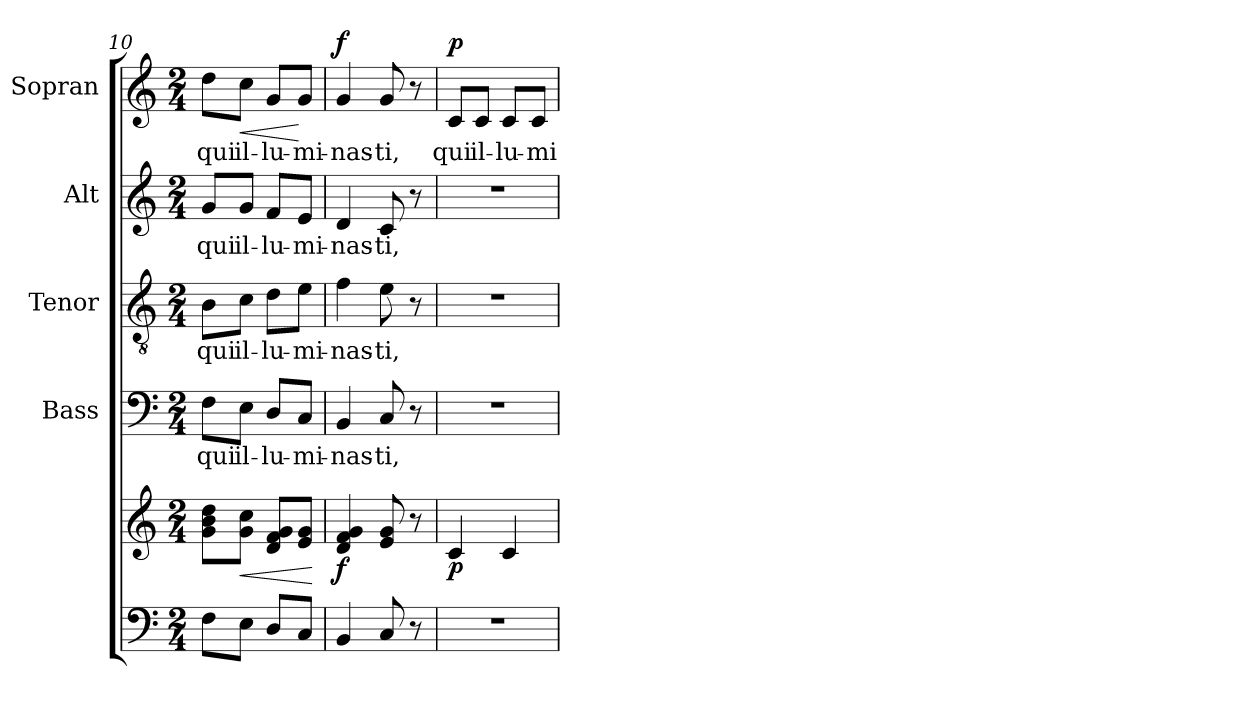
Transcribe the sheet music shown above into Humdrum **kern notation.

**kern	**kern	**dynam	**kern	**text	**kern	**text	**kern	**text	**kern	**text	**dynam
*part5	*part5	*part5	*part4	*part4	*part3	*part3	*part2	*part2	*part1	*part1	*part1
*staff6	*staff5	*staff5/6	*staff4	*staff4	*staff3	*staff3	*staff2	*staff2	*staff1	*staff1	*staff1
*	*	*	*I"Bass	*	*I"Tenor	*	*I"Alt	*	*I"Sopran	*	*
*	*	*	*I'B.	*	*I'T.	*	*I'A.	*	*I'S.	*	*
*clefF4	*clefG2	*	*clefF4	*	*clefGv2	*	*clefG2	*	*clefG2	*	*
*k[]	*k[]	*	*k[]	*	*k[]	*	*k[]	*	*k[]	*	*
*C:	*C:	*	*C:	*	*C:	*	*C:	*	*C:	*	*
*M2/4	*M2/4	*	*M2/4	*	*M2/4	*	*M2/4	*	*M2/4	*	*
=10	=10	=10	=10	=10	=10	=10	=10	=10	=10	=10	=10
!	!	!	!	!LO:LY:b	!	!LO:LY:b	!	!LO:LY:b	!	!LO:LY:b	!
8F\L	8g\ 8b\ 8dd\L	.	8F\L	qui	8B\L	qui	8g/L	qui	8dd\L	qui	.
!	!	!LO:HP:b	!	!LO:LY:b	!	!LO:LY:b	!	!LO:LY:b	!	!LO:LY:b	!LO:HP:b
8E\J	8g\ 8cc\J	<	8E\J	il-	8c\J	il-	8g/J	il-	8cc\J	il-	<
!	!	!	!	!LO:LY:b	!	!LO:LY:b	!	!LO:LY:b	!	!LO:LY:b	!
8D/L	8d/ 8f/ 8g/L	.	8D/L	-lu-	8d\L	-lu-	8f/L	-lu-	8g/L	-lu-	.
!	!	!	!	!LO:LY:b	!	!LO:LY:b	!	!LO:LY:b	!	!LO:LY:b	!
8C/J	8e/ 8g/J	.	8C/J	-mi-	8e\J	-mi-	8e/J	-mi-	8g/J	-mi-	[
.	.	[	.	.	.	.	.	.	.	.	.
=11	=11	=11	=11	=11	=11	=11	=11	=11	=11	=11	=11
!	!	!LO:DY:b	!	!LO:LY:b	!	!LO:LY:b	!	!LO:LY:b	!	!LO:LY:b	!LO:DY:a
4BB/	4d/ 4f/ 4g/	f	4BB/	-nas-	4f\	-nas-	4d/	-nas-	4g/	-nas-	f
!	!	!	!	!LO:LY:b	!	!LO:LY:b	!	!LO:LY:b	!	!LO:LY:b	!
8C/	8e/ 8g/	.	8C/	-ti,	8e\	-ti,	8c/	-ti,	8g/	-ti,	.
8r	8r	.	8r	.	8r	.	8r	.	8r	.	.
=12	=12	=12	=12	=12	=12	=12	=12	=12	=12	=12	=12
!	!	!LO:DY:b	!	!	!	!	!	!	!	!LO:LY:b	!LO:DY:a
2r	4c/	p	2r	.	2r	.	2r	.	8c/L	qui	p
!	!	!	!	!	!	!	!	!	!	!LO:LY:b	!
.	.	.	.	.	.	.	.	.	8c/J	il-	.
!	!	!	!	!	!	!	!	!	!	!LO:LY:b	!
.	4c/	.	.	.	.	.	.	.	8c/L	-lu-	.
!	!	!	!	!	!	!	!	!	!	!LO:LY:b	!
.	.	.	.	.	.	.	.	.	8c/J	-mi-	.
=	=	=	=	=	=	=	=	=	=	=	=
*-	*-	*-	*-	*-	*-	*-	*-	*-	*-	*-	*-
